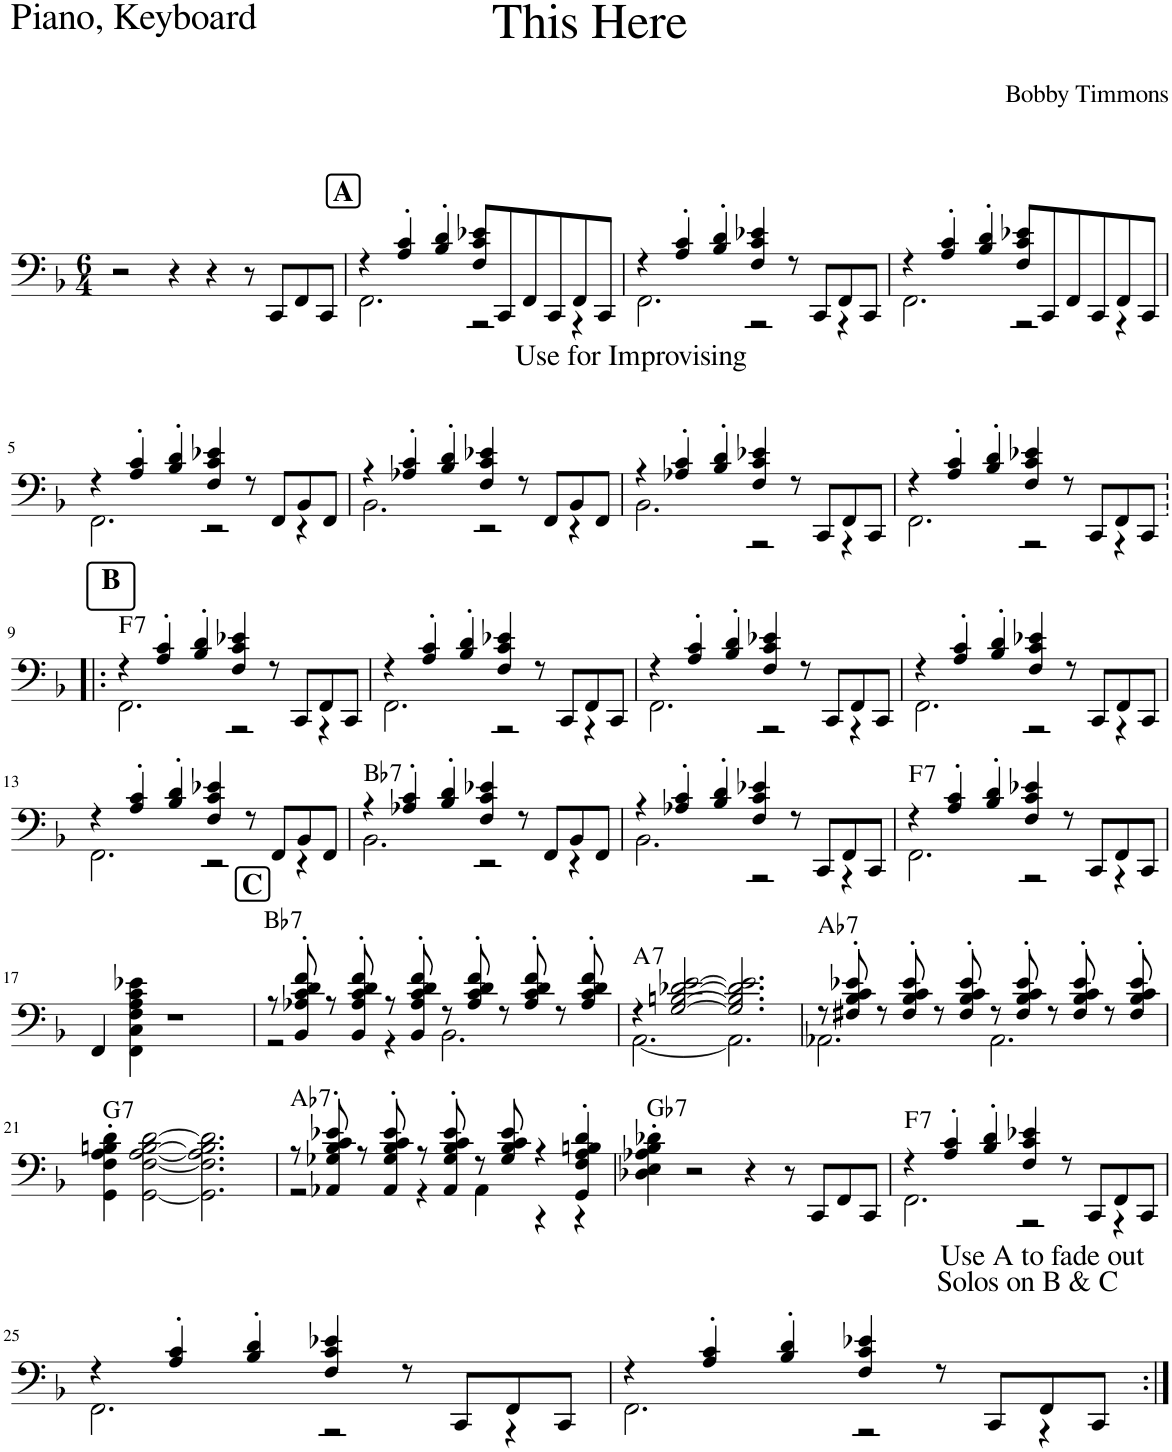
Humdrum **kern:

**kern	**harte
*part1	*part1
*staff1	*
*I"Piano, Keyboard	*
*I'Pno.	*
*clefF4	*
*k[b-]	*
*M6/4	*
!!LO:REH:place=s1:a:B:cj:t=A:qo=3
=1	=1
2r	.
4r	.
4r	.
8r	.
8CC/L	.
8FF/	.
8CC/J	.
=2	=2
*^	*
4r	2.FF\	.
4A/' 4c/'	.	.
4B-/' 4d/'	.	.
8F/ 8c/ 8e-X/L	2r	.
8CC/	.	.
8FF/	.	.
8CC/	.	.
8FF/	4r	.
8CC/J	.	.
=3	=3	=3
4r	2.FF\	.
4A/' 4c/'	.	.
4B-/' 4d/'	.	.
4F/ 4c/ 4e-X/	2r	.
8r	.	.
8CC/L	.	.
8FF/	4r	.
8CC/J	.	.
=4	=4	=4
4r	2.FF\	.
4A/' 4c/'	.	.
4B-/' 4d/'	.	.
8F/ 8c/ 8e-X/L	2r	.
8CC/	.	.
8FF/	.	.
8CC/	.	.
8FF/	4r	.
8CC/J	.	.
!!LO:LB:g=z	!!
=5	=5	=5
4r	2.FF\	.
4A/' 4c/'	.	.
4B-/' 4d/'	.	.
4F/ 4c/ 4e-X/	2r	.
8r	.	.
8FF/L	.	.
8BB-/	4r	.
8FF/J	.	.
=6	=6	=6
4r	2.BB-\	.
4A-X/' 4c/'	.	.
4B-/' 4d/'	.	.
4F/ 4c/ 4e-X/	2r	.
8r	.	.
8FF/L	.	.
8BB-/	4r	.
8FF/J	.	.
=7	=7	=7
4r	2.BB-\	.
4A-X/' 4c/'	.	.
4B-/' 4d/'	.	.
4F/ 4c/ 4e-X/	2r	.
8r	.	.
8CC/L	.	.
8FF/	4r	.
8CC/J	.	.
!!LO:REH:place=s1:b:t=:qo=3	!!
!!LO:REH:place=s1:b:B:cj:t=B:qo=3	!!
=8	=8	=8
4r	2.FF\	.
4A/' 4c/'	.	.
4B-/' 4d/'	.	.
!LO:TX:a:t=Use for Improvising	!	!
4F/ 4c/ 4e-X/	2r	.
8r	.	.
8CC/L	.	.
8FF/	4r	.
8CC/J	.	.
!!LO:LB:g=z	!!
=9!|:	=9!|:	=9!|:
!	!	!LO:H:kt=7
4r	2.FF\	F:7
4A/' 4c/'	.	.
4B-/' 4d/'	.	.
4F/ 4c/ 4e-X/	2r	.
8r	.	.
8CC/L	.	.
8FF/	4r	.
8CC/J	.	.
=10	=10	=10
4r	2.FF\	.
4A/' 4c/'	.	.
4B-/' 4d/'	.	.
4F/ 4c/ 4e-X/	2r	.
8r	.	.
8CC/L	.	.
8FF/	4r	.
8CC/J	.	.
=11	=11	=11
4r	2.FF\	.
4A/' 4c/'	.	.
4B-/' 4d/'	.	.
4F/ 4c/ 4e-X/	2r	.
8r	.	.
8CC/L	.	.
8FF/	4r	.
8CC/J	.	.
=12	=12	=12
4r	2.FF\	.
4A/' 4c/'	.	.
4B-/' 4d/'	.	.
4F/ 4c/ 4e-X/	2r	.
8r	.	.
8CC/L	.	.
8FF/	4r	.
8CC/J	.	.
!!LO:LB:g=z	!!
=13	=13	=13
4r	2.FF\	.
4A/' 4c/'	.	.
4B-/' 4d/'	.	.
4F/ 4c/ 4e-X/	2r	.
8r	.	.
8FF/L	.	.
8BB-/	4r	.
8FF/J	.	.
=14	=14	=14
!	!	!LO:H:kt=7
4r	2.BB-\	Bb:7
4A-X/' 4c/'	.	.
4B-/' 4d/'	.	.
4F/ 4c/ 4e-X/	2r	.
8r	.	.
8FF/L	.	.
8BB-/	4r	.
8FF/J	.	.
=15	=15	=15
4r	2.BB-\	.
4A-X/' 4c/'	.	.
4B-/' 4d/'	.	.
4F/ 4c/ 4e-X/	2r	.
8r	.	.
8CC/L	.	.
8FF/	4r	.
8CC/J	.	.
=16	=16	=16
!	!	!LO:H:kt=7
4r	2.FF\	F:7
4A/' 4c/'	.	.
4B-/' 4d/'	.	.
4F/ 4c/ 4e-X/	2r	.
8r	.	.
8CC/L	.	.
8FF/	4r	.
8CC/J	.	.
*v	*v	*
!!LO:LB:g=z
=17	=17
4FF/	.
4FF\ 4C\ 4F\ 4A\ 4c\ 4e-X\	.
1r	.
!!LO:REH:place=s1:a:B:cj:t=C
=18	=18
*^	*
!	!	!LO:H:kt=7
8r	2r	Bb:7
8BB-/' 8A-X/' 8c/' 8d/' 8f/'	.	.
8r	.	.
8BB-/' 8A-/' 8c/' 8d/' 8f/'	.	.
8r	4r	.
8BB-/' 8A-/' 8c/' 8d/' 8f/'	.	.
8r	2.BB-\	.
8A-/' 8c/' 8d/' 8f/'	.	.
8r	.	.
8A-/' 8c/' 8d/' 8f/'	.	.
8r	.	.
8A-/' 8c/' 8d/' 8f/'	.	.
=19	=19	=19
!	!	!LO:H:kt=7
4r	[2.AA\	A:7
[2G/ [2Bn/ [2d-X/ [2e/	.	.
2.G/] 2.B/] 2.d-/] 2.e/]	2.AA\]	.
=20	=20	=20
!	!	!LO:H:kt=7
8r	2.AA-X\	Ab:7
8F#X/' 8B-/' 8c/' 8e-X/'	.	.
8r	.	.
8F#/' 8B-/' 8c/' 8e-/'	.	.
8r	.	.
8F#/' 8B-/' 8c/' 8e-/'	.	.
8r	2.AA-\	.
8F#/' 8B-/' 8c/' 8e-/'	.	.
8r	.	.
8F#/' 8B-/' 8c/' 8e-/'	.	.
8r	.	.
8F#/' 8B-/' 8c/' 8e-/'	.	.
*v	*v	*
!!LO:LB:g=z
=21	=21
4GG\' 4F\' 4A\' 4Bn\' 4d\'	.
[2GG\ [2F\ [2A\ [2B\ [2d\	.
2.GG\] 2.F\] 2.A\] 2.B\] 2.d\]	.
=22	=22
*^	*
!	!	!LO:H:kt=7
8r	2r	Ab:7
8AA-X/' 8G-X/' 8B-/' 8c/' 8e-X/'	.	.
8r	.	.
8AA-/' 8G-/' 8B-/' 8c/' 8e-/'	.	.
8r	4r	.
8AA-/' 8G-/' 8B-/' 8c/' 8e-/'	.	.
8r	4AA-\	.
8G-/ 8B-/ 8c/ 8e-/	.	.
4r	4r	.
4GG/' 4F/' 4A/' 4Bn/' 4d/'	4r	.
*v	*v	*
=23	=23
4D-X\' 4E\' 4A-X\' 4B-\' 4d-X\'	.
2r	.
4r	.
8r	.
8CC/L	.
8FF/	.
8CC/J	.
=24	=24
*^	*
!	!	!LO:H:kt=7
4r	2.FF\	F:7
4A/' 4c/'	.	.
4B-/' 4d/'	.	.
4F/ 4c/ 4e-X/	2r	.
8r	.	.
8CC/L	.	.
8FF/	4r	.
8CC/J	.	.
!!LO:LB:g=z	!!
=25	=25	=25
4r	2.FF\	.
4A/' 4c/'	.	.
4B-/' 4d/'	.	.
4F/ 4c/ 4e-X/	2r	.
8r	.	.
8CC/L	.	.
8FF/	4r	.
8CC/J	.	.
=26	=26	=26
4r	2.FF\	.
4A/' 4c/'	.	.
4B-/' 4d/'	.	.
4F/ 4c/ 4e-X/	2r	.
!LO:TX:a:t=Solos on B & C	!	!
8r	.	.
!LO:TX:a:t=Use A to fade out	!	!
8CC/L	.	.
8FF/	4r	.
8CC/J	.	.
*v	*v	*
=:|!	=:|!
*-	*-
